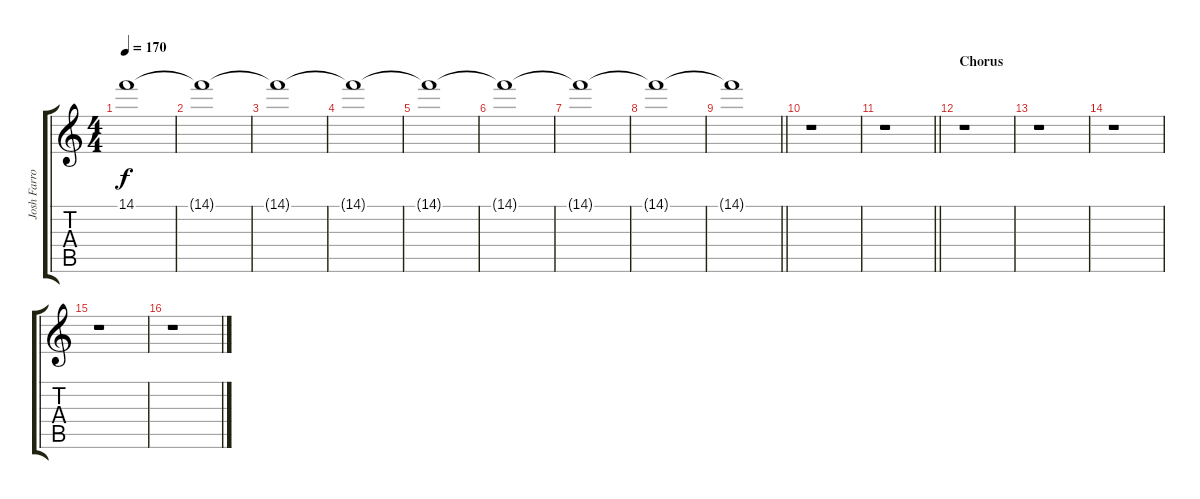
\track ("Josh Farro (Overdub Guitar)" "Josh Farro") {instrument overdrivenguitar}
\staff {score tabs}
\tuning (Eb4 Bb3 Gb3 Db3 Ab2 Db2) {hide}
\ts (4 4)
\tempo 170
\clef g2
\ks c
14.1{t}.1{dy f} |
14.1{t}.1 |
14.1{t}.1 |
14.1{t}.1 |
14.1{t}.1 |
14.1{t}.1 |
14.1{t}.1 |
14.1{t}.1 |
\barLineRight lightlight
14.1{t}.1 |
\section ("" "")
r.1 |
\barLineRight lightlight
r.1 |
\section ("" "Chorus")
r.1 |
r.1 |
r.1 |
r.1 |
r.1
